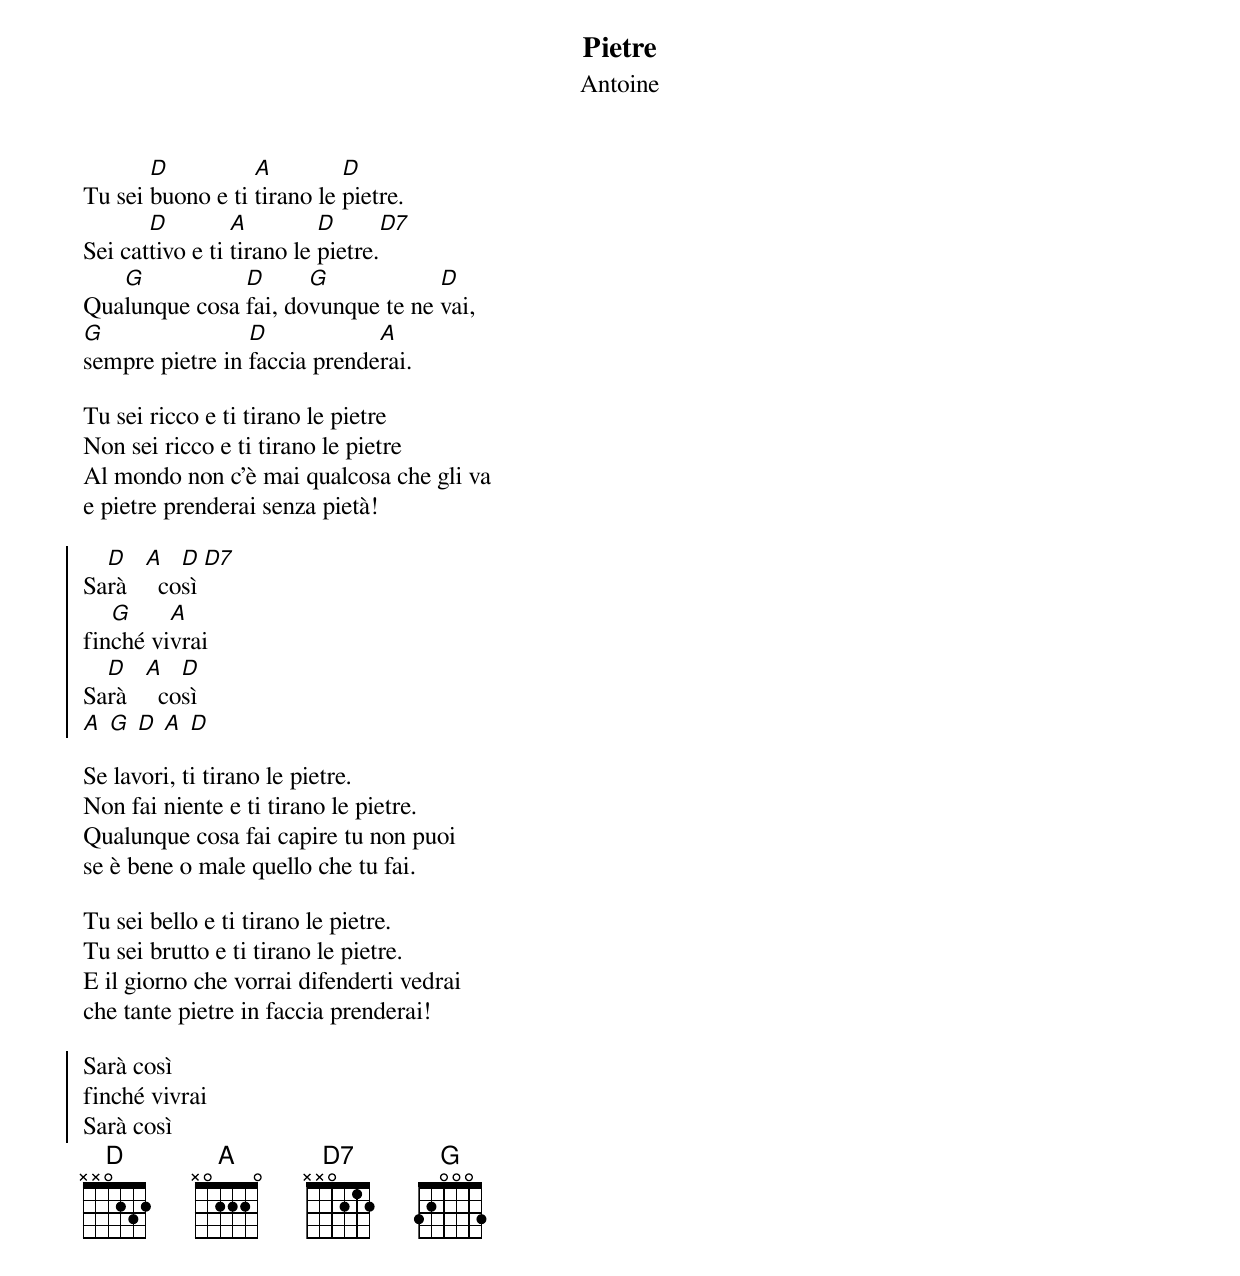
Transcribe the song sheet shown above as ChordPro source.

{title: Pietre}
{subtitle: Antoine}

Tu sei [D]buono e ti [A]tirano le [D]pietre.
Sei cat[D]tivo e ti [A]tirano le [D]pietre.[D7]
Qua[G]lunque cosa [D]fai, do[G]vunque te ne [D]vai,
[G]sempre pietre in [D]faccia prende[A]rai.

Tu sei ricco e ti tirano le pietre
Non sei ricco e ti tirano le pietre
Al mondo non c'è mai qualcosa che gli va
e pietre prenderai senza pietà!

{soc}
Sa[D]rà   [A]  co[D]sì [D7]
fin[G]ché vi[A]vrai
Sa[D]rà   [A]  co[D]sì
[A] [G] [D] [A] [D]
{eoc}

Se lavori, ti tirano le pietre.
Non fai niente e ti tirano le pietre.
Qualunque cosa fai capire tu non puoi
se è bene o male quello che tu fai.

Tu sei bello e ti tirano le pietre.
Tu sei brutto e ti tirano le pietre.
E il giorno che vorrai difenderti vedrai
che tante pietre in faccia prenderai!

{soc}
Sarà così
finché vivrai
Sarà così
{eoc}
